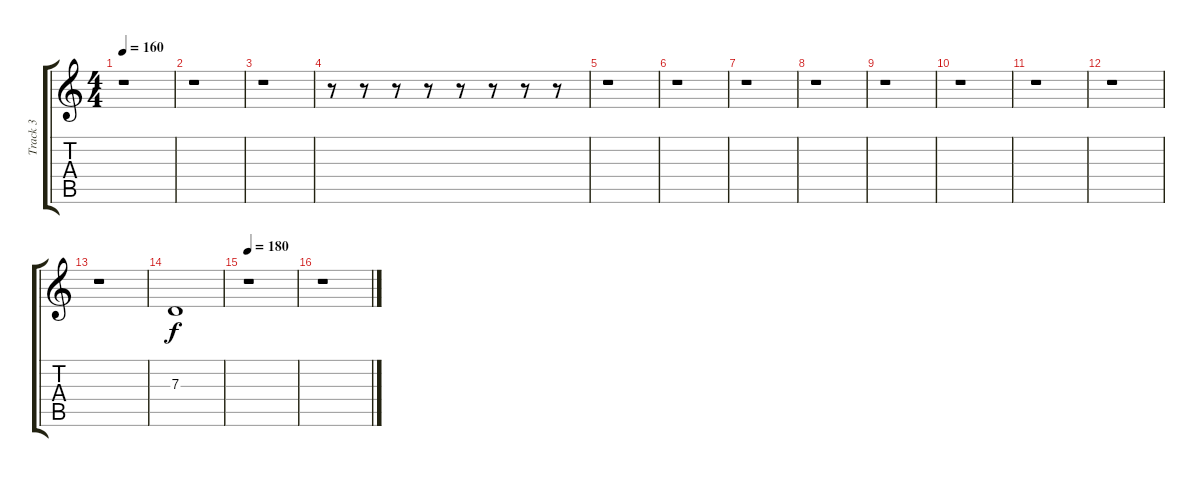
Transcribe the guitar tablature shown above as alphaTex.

\track ("Track 3" "Track 3") {instrument violin}
\staff {score tabs}
\tuning (E4 B3 G3 D3 A2 D2) {hide}
\ts (4 4)
\tempo 160
\clef g2
\ks c
r.1{dy f} |
r.1 |
r.1 |
r.8 r.8 r.8 r.8 r.8 r.8 r.8 r.8 |
r.1 |
r.1 |
r.1 |
r.1 |
r.1 |
r.1 |
r.1 |
r.1 |
r.1 |
7.3.1 |
\tempo 180
r.1 |
r.1
